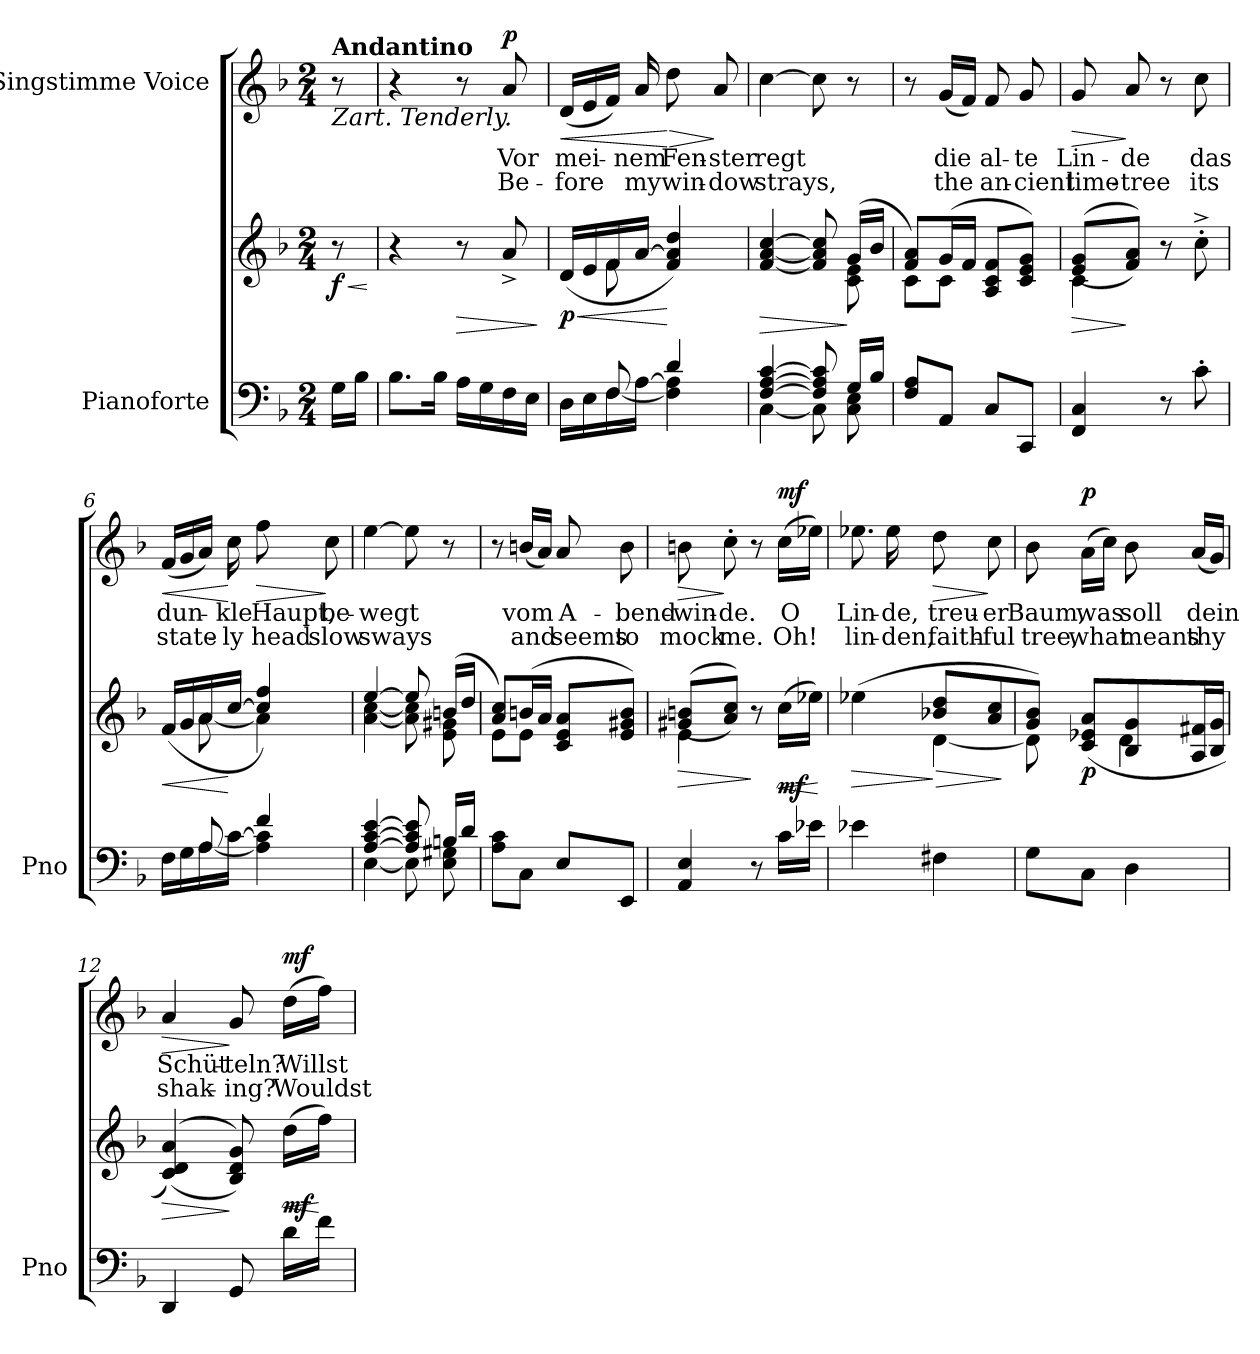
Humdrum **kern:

**kern	**kern	**dynam	**kern	**text	**text	**dynam
*part2	*part2	*part2	*part1	*part1	*part1	*part1
*staff3	*staff2	*staff2/3	*staff1	*staff1	*staff1	*staff1
*I"Pianoforte	*	*	*I"Singstimme Voice	*	*	*
*I'Pno	*	*	*	*	*	*
*clefF4	*clefG2	*	*clefG2	*	*	*
*k[b-]	*k[b-]	*	*k[b-]	*	*	*
*M2/4	*M2/4	*	*M2/4	*	*	*
=	=	=	=	=	=	=
!	!	!	!LO:TX:a:B:t=Andantino	!	!	!
!	!	!	!LO:TX:b:i:t=Zart. Tenderly.	!	!	!
!	!	!LO:HP:b	!	!	!	!
!	!	!LO:DY:n=1:b	!	!	!	!
16G\LL	8r	< f	8r	.	.	.
16B-\JJ	.	.	.	.	.	.
.	.	[	.	.	.	.
=1	=1	=1	=1	=1	=1	=1
8.B-\L	4r	.	4r	.	.	.
16B-\Jk	.	.	.	.	.	.
!	!	!LO:HP:b	!	!	!	!
16A\LL	8r	>	8r	.	.	.
16G\	.	.	.	.	.	.
!	!	!	!	!LO:LY:b	!LO:LY:b	!LO:DY:a
16F\	8a^>/	.	8a/	Vor	Be-	p
16E\JJ	.	.	.	.	.	.
.	.	]	.	.	.	.
=2	=2	=2	=2	=2	=2	=2
*^	*	*	*	*	*	*
!	!	!	!LO:HP:b	!	!LO:LY:b	!LO:LY:b	!LO:HP:b
*	*	*^	*	*	*	*	*
!	!	!	!	!LO:DY:n=1:b	!	!	!	!
16D\LL	8ryy	(16d/LL	8ryy	< p	(16d/LL	mei-	-fore	<
16E\	.	16e/	.	.	16e/	.	.	.
16F\	[<8F/	16f/	8f\	.	16f/JJ)	.	.	.
!	!	!	!	!	!	!LO:LY:b	!LO:LY:b	!
[>16A\JJ	.	[16a/JJ	.	.	16a/	-nem	my	.
!	!	!	!	!	!	!LO:LY:b	!LO:LY:b	!LO:HP:n=1:b
4F\] 4A\]	4d/	4f/ 4a/] 4dd/)	4ryy	[	8dd\	Fen-	win-	[ >
!	!	!	!	!	!	!LO:LY:b	!LO:LY:b	!
.	.	.	.	.	8a/	-ster	-dow	]
=3	=3	=3	=3	=3	=3	=3	=3	=3
!	!	!	!	!LO:HP:b	!	!LO:LY:b	!LO:LY:b	!
[<4F/ [4A/ [4c/	[4C\	[4f/ [4a/ [4cc/	4.ryy	>	[4cc\	regt	strays,	.
8F/] 8A/] 8c/]	8C\]	8f/] 8a/] 8cc/]	.	.	8cc\]	.	.	.
16G/LL	8C\ 8E\	(16g/LL	8c\ 8e\	]	8r	.	.	.
16B-/JJ	.	16b-/JJ	.	.	.	.	.	.
*v	*v	*	*	*	*	*	*	*
!!LO:LB:g=z
=4	=4	=4	=4	=4	=4	=4	=4
8F/ 8A/L	8f/ 8a/L)	8c\L	.	8r	.	.	.
!	!	!	!	!	!LO:LY:b	!LO:LY:b	!
8AA/J	(16g/L	8c\J	.	(16g/LL	die	the	.
.	16f/JJ	.	.	16f/JJ)	.	.	.
!	!	!	!	!	!LO:LY:b	!LO:LY:b	!
8C/L	8A/ 8c/ 8f/L	4ryy	.	8f/	al-	an-	.
!	!	!	!	!	!LO:LY:b	!LO:LY:b	!
8CC/J	8c/ 8e/ 8g/J)	.	.	8g/	-te	-cient	.
=5	=5	=5	=5	=5	=5	=5	=5
!	!	!	!LO:HP:b	!	!LO:LY:b	!LO:LY:b	!LO:HP:b
4FF/ 4C/	(>(8e/ 8g/L	4c\	>	8g/	Lin-	lime-	>
!	!	!	!	!	!LO:LY:b	!LO:LY:b	!
.	8f/ 8a/J))	.	]	8a/	-de	-tree	]
8r	8r	4ryy	.	8r	.	.	.
!	!	!	!	!	!LO:LY:b	!LO:LY:b	!
8c'\	8cc'^<\	.	.	8cc\	das	its	.
=6	=6	=6	=6	=6	=6	=6	=6
*^	*	*	*	*	*	*	*
!	!	!	!	!LO:HP:b	!	!LO:LY:b	!LO:LY:b	!LO:HP:b
16F\LL	8ryy	(16f/LL	8ryy	<	(16f/LL	dun-	state-	<
16G\	.	16g/	.	.	16g/	.	.	.
16A\	[<8A/	16a/	[8a\	.	16a/JJ)	.	.	.
!	!	!	!	!	!	!LO:LY:b	!LO:LY:b	!
[>16c\JJ	.	[16cc/JJ	.	[	16cc\	-kle	-ly	[
!	!	!	!	!	!	!LO:LY:b	!LO:LY:b	!LO:HP:b
4A\] 4c\]	4f/	4cc/] 4ff/)	4a\]	.	8ff\	Haupt,	head	>
!	!	!	!	!	!	!LO:LY:b	!LO:LY:b	!
.	.	.	.	.	8cc\	be-	slow	]
=7	=7	=7	=7	=7	=7	=7	=7	=7
!	!	!	!	!	!	!LO:LY:b	!LO:LY:b	!
[4A/ [4c/ [4e/	[4E\	[4ee/	[4a\ [>4cc\	.	[4ee\	-wegt	sways	.
8A/] 8c/] 8e/]	8E\]	8ee/]	8a\] 8cc\]	.	8ee\]	.	.	.
16Bn/LL	8E\ 8G#X\	(16bn/LL	8e\ 8g#X\	.	8r	.	.	.
16d/JJ	.	16dd/JJ	.	.	.	.	.	.
*v	*v	*	*	*	*	*	*	*
!!LO:LB:g=z
=8	=8	=8	=8	=8	=8	=8	=8
8A\ 8c\L	8a/ 8cc/L)	8e\L	.	8r	.	.	.
!	!	!	!	!	!LO:LY:b	!LO:LY:b	!
8C\J	(16bn/L	8e\J	.	(16bn/LL	vom	and	.
.	16a/JJ	.	.	16a/JJ)	.	.	.
!	!	!	!	!	!LO:LY:b	!LO:LY:b	!
8E/L	8c/ 8e/ 8a/L	4ryy	.	8a/	A-	seems	.
!	!	!	!	!	!LO:LY:b	!LO:LY:b	!
8EE/J	8e/ 8g#X/ 8b/J)	.	.	8b\	-bend-	to	.
=9	=9	=9	=9	=9	=9	=9	=9
!	!	!	!LO:HP:b	!	!LO:LY:b	!LO:LY:b	!LO:HP:b
4AA/ 4E/	((<8g#X/ 8bn/L	4e\	>	8bn\	-win-	mock	>
!	!	!	!	!	!LO:LY:b	!LO:LY:b	!
.	8a/ 8cc/J))	.	.	8cc'\	-de.	me.	]
8r	8r	4ryy	]	8r	.	.	.
!	!	!	!LO:HP:b	!	!LO:LY:b	!LO:LY:b	!
!	!	!	!LO:DY:n=1:b	!	!	!	!LO:DY:a
16c\LL	(16cc\LL	.	< mf	(16cc\LL	O	Oh!	mf
16e-X\JJ	16ee-X\JJ)	.	.	16ee-X\JJ)	.	.	.
*	*v	*v	*	*	*	*	*
.	.	[	.	.	.	.
=10	=10	=10	=10	=10	=10	=10
!	!	!LO:HP:b	!	!LO:LY:b	!LO:LY:b	!
*	*^	*	*	*	*	*
4e-X\	(4ee-X\	4ryy	>	8.ee-X\	Lin-	lin-	.
!	!	!	!	!	!LO:LY:b	!LO:LY:b	!
.	.	.	.	16ee-\	-de,	-den,	.
!	!	!	!LO:HP:n=1:b	!	!LO:LY:b	!LO:LY:b	!LO:HP:b
4F#X\	8b-X/ 8dd/L	[4d\	] >	8dd\	treu-	faith-	>
!	!	!	!	!	!LO:LY:b	!LO:LY:b	!
.	8a/ 8cc/	.	.	8cc\	-er	-ful	]
*	*v	*v	*	*	*	*	*
.	.	]	.	.	.	.
=11	=11	=11	=11	=11	=11	=11
*	*^	*	*	*	*	*
!	!	!	!	!	!LO:LY:b	!LO:LY:b	!
8G\L	8g/ 8b-/J)	8d\]	.	8b-\	Baum,	tree,	.
!	!	!	!LO:DY:b	!	!LO:LY:b	!LO:LY:b	!LO:DY:a
8C\J	(8c/ 8e-X/ 8a/L	8ryy	p	(16a\LL	was	what	p
.	.	.	.	16cc\JJ)	.	.	.
!	!	!	!	!	!LO:LY:b	!LO:LY:b	!
4D\	8B-/ 8g/	4d\	.	8b-\	soll	means	.
!	!	!	!	!	!LO:LY:b	!LO:LY:b	!
.	16A/ 16f#X/L	.	.	(16a/LL	dein	thy	.
.	16B-/ 16g/JJ	.	.	16g/JJ)	.	.	.
*	*v	*v	*	*	*	*	*
!!LO:PB:g=z
=12	=12	=12	=12	=12	=12	=12
!	!	!LO:HP:b	!	!LO:LY:b	!LO:LY:b	!LO:HP:b
4DD/	(>(4c/ 4d/ 4a/)	>	4a/	Schüt-	shak-	>
!	!	!	!	!LO:LY:b	!LO:LY:b	!
8GG/	8B-/ 8d/ 8g/))	]	8g/	-teln?	-ing?	]
!	!	!LO:HP:b	!	!LO:LY:b	!LO:LY:b	!
!	!	!LO:DY:n=1:b	!	!	!	!LO:DY:a
16d\LL	(16dd\LL	< mf	(16dd\LL	Willst	Wouldst	mf
16f\JJ	16ff\JJ)	[	16ff\JJ)	.	.	.
=	=	=	=	=	=	=
*-	*-	*-	*-	*-	*-	*-
